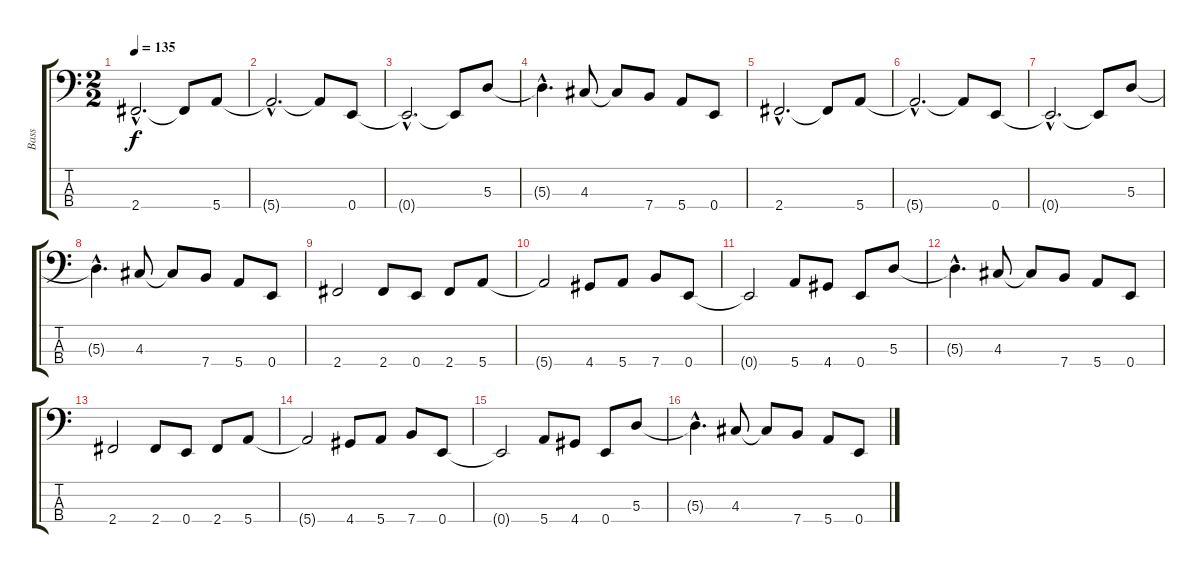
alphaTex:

\track ("Bass" "Bass") {instrument electricbasspick}
\staff {score tabs}
\tuning (G2 D2 A1 E1) {hide}
\ts (2 2)
\tempo 135
\tempo 120
\tempo 135
\clef f4
\ks c
2.4{hac}.2{d dy f instrument electricbasspick} 2.4{t}.8 5.4.8 |
5.4{hac t}.2{d} 5.4{t}.8 0.4.8 |
0.4{hac t}.2{d} 0.4{t}.8 5.3.8 |
5.3{hac t}.4{d} 4.3.8 4.3{t}.8 7.4.8 5.4.8 0.4.8 |
2.4{hac}.2{d} 2.4{t}.8 5.4.8 |
5.4{hac t}.2{d} 5.4{t}.8 0.4.8 |
0.4{hac t}.2{d} 0.4{t}.8 5.3.8 |
5.3{hac t}.4{d} 4.3.8 4.3{t}.8 7.4.8 5.4.8 0.4.8 |
2.4.2 2.4.8 0.4.8 2.4.8 5.4.8 |
5.4{t}.2 4.4.8 5.4.8 7.4.8 0.4.8 |
0.4{t}.2 5.4.8 4.4.8 0.4.8 5.3.8 |
5.3{hac t}.4{d} 4.3.8 4.3{t}.8 7.4.8 5.4.8 0.4.8 |
2.4.2 2.4.8 0.4.8 2.4.8 5.4.8 |
5.4{t}.2 4.4.8 5.4.8 7.4.8 0.4.8 |
0.4{t}.2 5.4.8 4.4.8 0.4.8 5.3.8 |
5.3{hac t}.4{d} 4.3.8 4.3{t}.8 7.4.8 5.4.8 0.4.8
